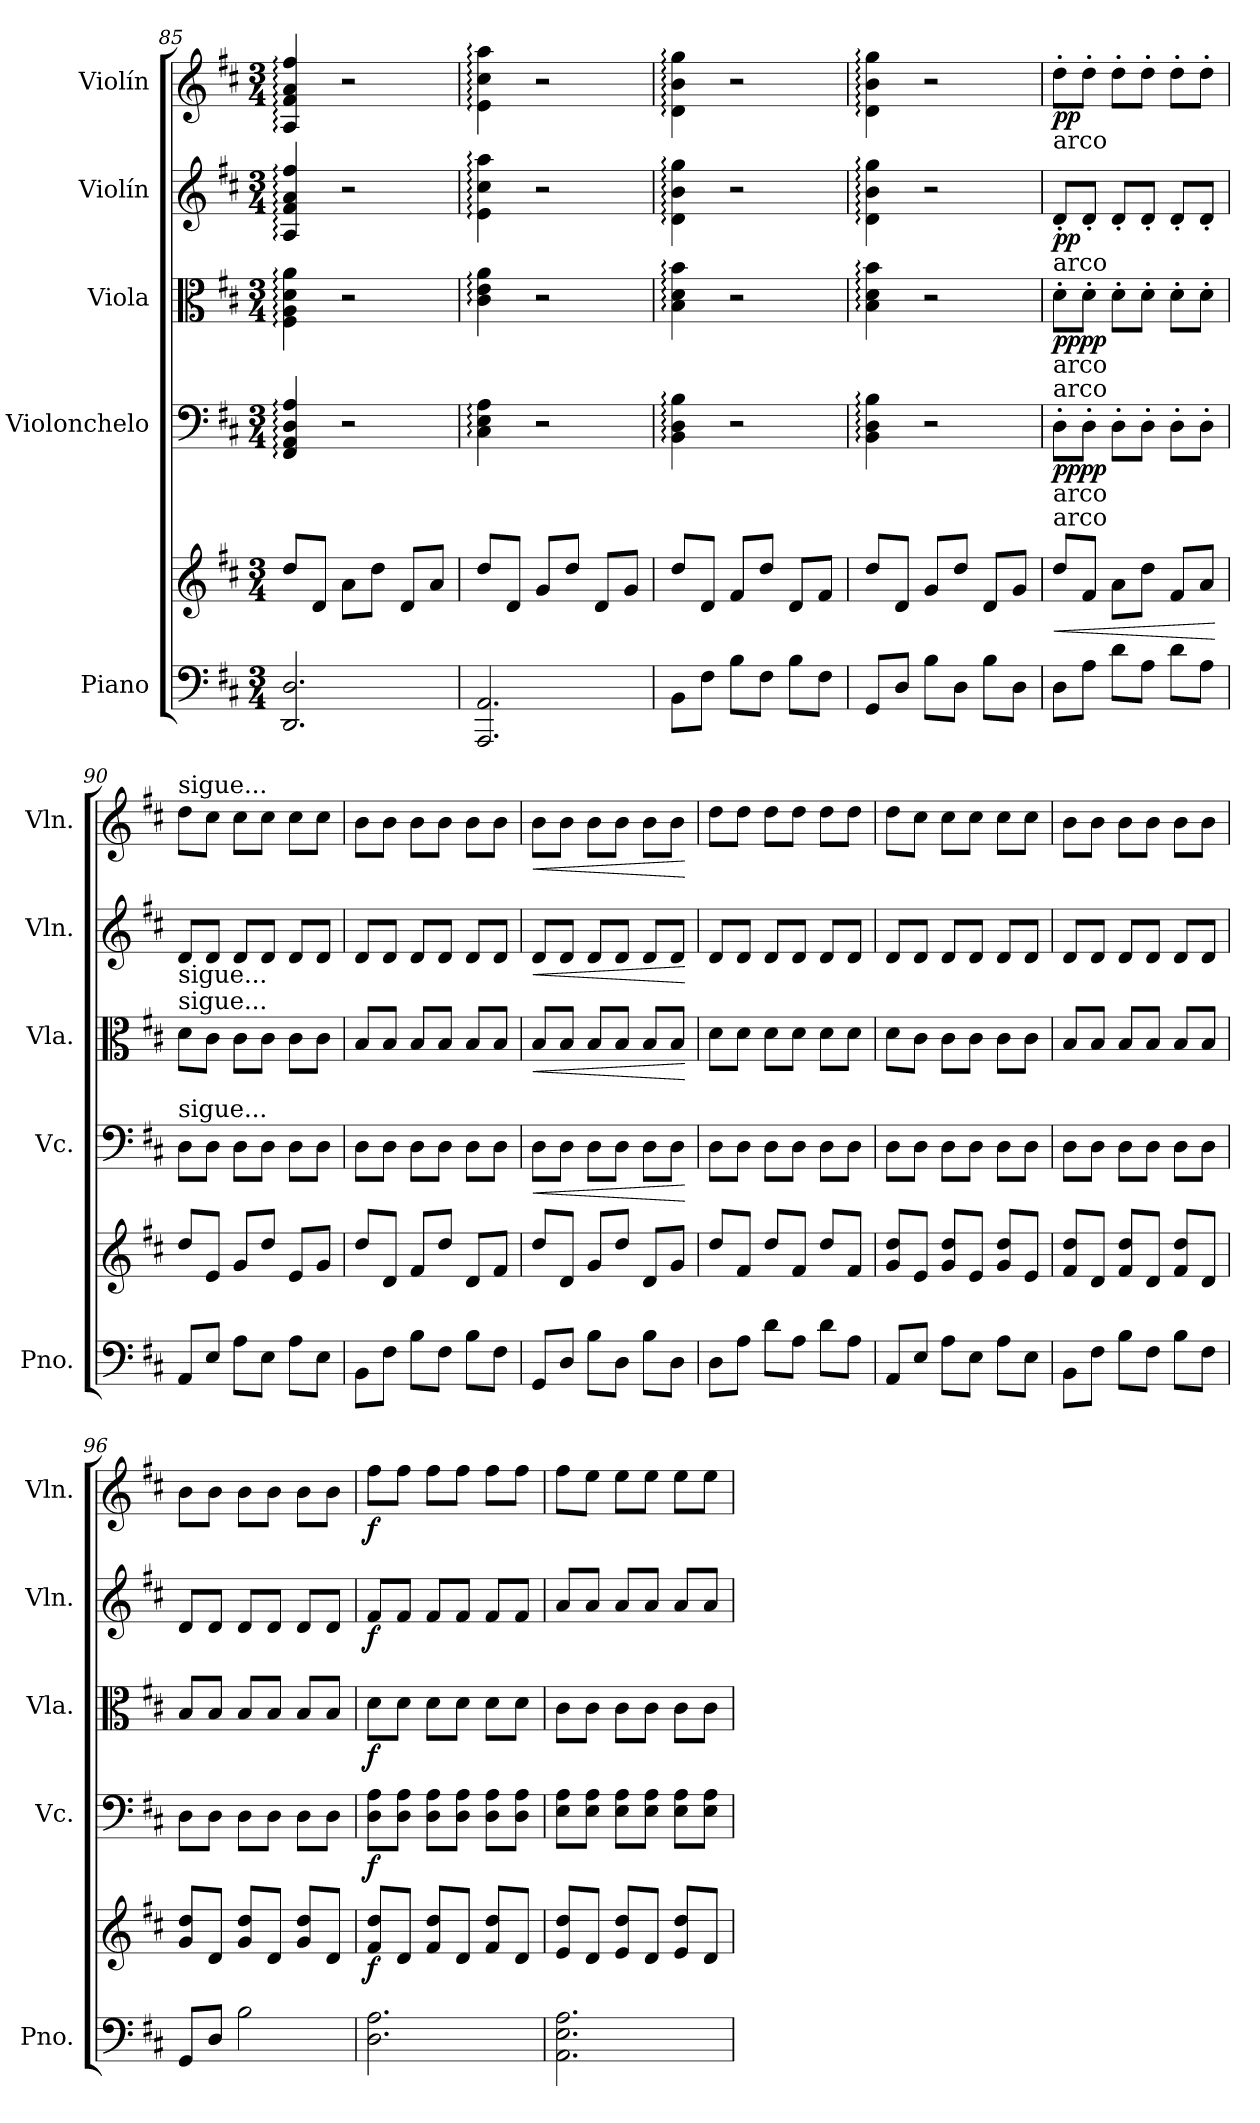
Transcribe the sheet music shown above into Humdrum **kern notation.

**kern	**kern	**dynam	**kern	**dynam	**kern	**dynam	**kern	**dynam	**kern	**dynam
*part5	*part5	*part5	*part4	*part4	*part3	*part3	*part2	*part2	*part1	*part1
*staff6	*staff5	*staff5/6	*staff4	*staff4	*staff3	*staff3	*staff2	*staff2	*staff1	*staff1
*I"Piano	*	*	*I"Violonchelo	*	*I"Viola	*	*I"Violín	*	*I"Violín	*
*I'Pno.	*	*	*I'Vc.	*	*I'Vla.	*	*I'Vln.	*	*I'Vln.	*
!!LO:LB:g=z
*clefF4	*clefG2	*	*clefF4	*	*clefC3	*	*clefG2	*	*clefG2	*
*k[f#c#]	*k[f#c#]	*	*k[f#c#]	*	*k[f#c#]	*	*k[f#c#]	*	*k[f#c#]	*
*M3/4	*M3/4	*	*M3/4	*	*M3/4	*	*M3/4	*	*M3/4	*
=85	=85	=85	=85	=85	=85	=85	=85	=85	=85	=85
2.DD/ 2.D/	8dd/L	.	4FF#/: 4AA/: 4D/: 4A/:	.	4F#\: 4A\: 4d\: 4a\:	.	4A/: 4f#/: 4a/: 4ff#/:	.	4A/: 4f#/: 4a/: 4ff#/:	.
.	8d/J	.	.	.	.	.	.	.	.	.
.	8a\L	.	2r	.	2r	.	2r	.	2r	.
.	8dd\J	.	.	.	.	.	.	.	.	.
.	8d/L	.	.	.	.	.	.	.	.	.
.	8a/J	.	.	.	.	.	.	.	.	.
=86	=86	=86	=86	=86	=86	=86	=86	=86	=86	=86
2.AAA/ 2.AA/	8dd/L	.	4C#\: 4E\: 4A\:	.	4c#\: 4e\: 4a\:	.	4e\: 4cc#\: 4aa\:	.	4e\: 4cc#\: 4aa\:	.
.	8d/J	.	.	.	.	.	.	.	.	.
.	8g/L	.	2r	.	2r	.	2r	.	2r	.
.	8dd/J	.	.	.	.	.	.	.	.	.
.	8d/L	.	.	.	.	.	.	.	.	.
.	8g/J	.	.	.	.	.	.	.	.	.
=87	=87	=87	=87	=87	=87	=87	=87	=87	=87	=87
8BB\L	8dd/L	.	4BB\: 4D\: 4B\:	.	4B\: 4d\: 4b\:	.	4d\: 4b\: 4gg\:	.	4d\: 4b\: 4gg\:	.
8F#\J	8d/J	.	.	.	.	.	.	.	.	.
8B\L	8f#/L	.	2r	.	2r	.	2r	.	2r	.
8F#\J	8dd/J	.	.	.	.	.	.	.	.	.
8B\L	8d/L	.	.	.	.	.	.	.	.	.
8F#\J	8f#/J	.	.	.	.	.	.	.	.	.
=88	=88	=88	=88	=88	=88	=88	=88	=88	=88	=88
8GG/L	8dd/L	.	4BB\: 4D\: 4B\:	.	4B\: 4d\: 4b\:	.	4d\: 4b\: 4gg\:	.	4d\: 4b\: 4gg\:	.
8D/J	8d/J	.	.	.	.	.	.	.	.	.
8B\L	8g/L	.	2r	.	2r	.	2r	.	2r	.
8D\J	8dd/J	.	.	.	.	.	.	.	.	.
8B\L	8d/L	.	.	.	.	.	.	.	.	.
8D\J	8g/J	.	.	.	.	.	.	.	.	.
=89	=89	=89	=89	=89	=89	=89	=89	=89	=89	=89
!	!	!	!	!	!	!	!	!	!LO:TX:b:t=arco	!
!	!	!	!	!	!	!	!LO:TX:b:t=arco	!	!	!
!	!	!	!	!	!LO:TX:b:t=arco	!	!	!	!	!
!	!	!	!	!	!LO:TX:b:t=arco	!	!	!	!	!
!	!	!	!LO:TX:b:t=arco	!	!	!	!	!	!	!
!	!	!	!LO:TX:b:t=arco	!	!	!	!	!	!	!
!	!	!LO:HP:b	!	!LO:DY:b	!	!	!	!	!	!
!	!	!	!	!LO:DY:n=1:b	!	!LO:DY:b	!	!	!	!
!	!	!	!	!	!	!LO:DY:n=1:b	!	!LO:DY:b	!	!LO:DY:b
8D\L	8dd/L	<	8D'\L	pp pp	8d'\L	pp pp	8d'/L	pp	8dd'\L	pp
8A\J	8f#/J	.	8D'\J	.	8d'\J	.	8d'/J	.	8dd'\J	.
8d\L	8a\L	.	8D'\L	.	8d'\L	.	8d'/L	.	8dd'\L	.
8A\J	8dd\J	.	8D'\J	.	8d'\J	.	8d'/J	.	8dd'\J	.
8d\L	8f#/L	.	8D'\L	.	8d'\L	.	8d'/L	.	8dd'\L	.
8A\J	8a/J	.	8D'\J	.	8d'\J	.	8d'/J	.	8dd'\J	.
.	.	[	.	.	.	.	.	.	.	.
=90	=90	=90	=90	=90	=90	=90	=90	=90	=90	=90
!	!	!	!	!	!	!	!	!	!LO:TX:a:t=sigue...	!
!	!	!	!	!	!	!	!LO:TX:b:t=sigue...	!	!	!
!	!	!	!	!	!LO:TX:a:t=sigue...	!	!	!	!	!
!	!	!	!LO:TX:a:t=sigue...	!	!	!	!	!	!	!
8AA/L	8dd/L	.	8D\L	.	8d\L	.	8d/L	.	8dd\L	.
8E/J	8e/J	.	8D\J	.	8c#\J	.	8d/J	.	8cc#\J	.
8A\L	8g/L	.	8D\L	.	8c#\L	.	8d/L	.	8cc#\L	.
8E\J	8dd/J	.	8D\J	.	8c#\J	.	8d/J	.	8cc#\J	.
8A\L	8e/L	.	8D\L	.	8c#\L	.	8d/L	.	8cc#\L	.
8E\J	8g/J	.	8D\J	.	8c#\J	.	8d/J	.	8cc#\J	.
!!LO:PB:g=z
=91	=91	=91	=91	=91	=91	=91	=91	=91	=91	=91
8BB\L	8dd/L	.	8D\L	.	8B/L	.	8d/L	.	8b\L	.
8F#\J	8d/J	.	8D\J	.	8B/J	.	8d/J	.	8b\J	.
8B\L	8f#/L	.	8D\L	.	8B/L	.	8d/L	.	8b\L	.
8F#\J	8dd/J	.	8D\J	.	8B/J	.	8d/J	.	8b\J	.
8B\L	8d/L	.	8D\L	.	8B/L	.	8d/L	.	8b\L	.
8F#\J	8f#/J	.	8D\J	.	8B/J	.	8d/J	.	8b\J	.
=92	=92	=92	=92	=92	=92	=92	=92	=92	=92	=92
!	!	!	!	!LO:HP:b	!	!LO:HP:b	!	!LO:HP:b	!	!LO:HP:b
8GG/L	8dd/L	.	8D\L	<	8B/L	<	8d/L	<	8b\L	<
8D/J	8d/J	.	8D\J	.	8B/J	.	8d/J	.	8b\J	.
8B\L	8g/L	.	8D\L	.	8B/L	.	8d/L	.	8b\L	.
8D\J	8dd/J	.	8D\J	.	8B/J	.	8d/J	.	8b\J	.
8B\L	8d/L	.	8D\L	.	8B/L	.	8d/L	.	8b\L	.
8D\J	8g/J	.	8D\J	.	8B/J	.	8d/J	.	8b\J	.
.	.	.	.	[	.	[	.	[	.	[
=93	=93	=93	=93	=93	=93	=93	=93	=93	=93	=93
8D\L	8dd/L	.	8D\L	.	8d\L	.	8d/L	.	8dd\L	.
8A\J	8f#/J	.	8D\J	.	8d\J	.	8d/J	.	8dd\J	.
8d\L	8dd/L	.	8D\L	.	8d\L	.	8d/L	.	8dd\L	.
8A\J	8f#/J	.	8D\J	.	8d\J	.	8d/J	.	8dd\J	.
8d\L	8dd/L	.	8D\L	.	8d\L	.	8d/L	.	8dd\L	.
8A\J	8f#/J	.	8D\J	.	8d\J	.	8d/J	.	8dd\J	.
=94	=94	=94	=94	=94	=94	=94	=94	=94	=94	=94
8AA/L	8g/ 8dd/L	.	8D\L	.	8d\L	.	8d/L	.	8dd\L	.
8E/J	8e/J	.	8D\J	.	8c#\J	.	8d/J	.	8cc#\J	.
8A\L	8g/ 8dd/L	.	8D\L	.	8c#\L	.	8d/L	.	8cc#\L	.
8E\J	8e/J	.	8D\J	.	8c#\J	.	8d/J	.	8cc#\J	.
8A\L	8g/ 8dd/L	.	8D\L	.	8c#\L	.	8d/L	.	8cc#\L	.
8E\J	8e/J	.	8D\J	.	8c#\J	.	8d/J	.	8cc#\J	.
=95	=95	=95	=95	=95	=95	=95	=95	=95	=95	=95
8BB\L	8f#/ 8dd/L	.	8D\L	.	8B/L	.	8d/L	.	8b\L	.
8F#\J	8d/J	.	8D\J	.	8B/J	.	8d/J	.	8b\J	.
8B\L	8f#/ 8dd/L	.	8D\L	.	8B/L	.	8d/L	.	8b\L	.
8F#\J	8d/J	.	8D\J	.	8B/J	.	8d/J	.	8b\J	.
8B\L	8f#/ 8dd/L	.	8D\L	.	8B/L	.	8d/L	.	8b\L	.
8F#\J	8d/J	.	8D\J	.	8B/J	.	8d/J	.	8b\J	.
=96	=96	=96	=96	=96	=96	=96	=96	=96	=96	=96
8GG/L	8g/ 8dd/L	.	8D\L	.	8B/L	.	8d/L	.	8b\L	.
8D/J	8d/J	.	8D\J	.	8B/J	.	8d/J	.	8b\J	.
2B\	8g/ 8dd/L	.	8D\L	.	8B/L	.	8d/L	.	8b\L	.
.	8d/J	.	8D\J	.	8B/J	.	8d/J	.	8b\J	.
.	8g/ 8dd/L	.	8D\L	.	8B/L	.	8d/L	.	8b\L	.
.	8d/J	.	8D\J	.	8B/J	.	8d/J	.	8b\J	.
!!LO:LB:g=z
=97	=97	=97	=97	=97	=97	=97	=97	=97	=97	=97
!	!	!LO:DY:b	!	!LO:DY:b	!	!LO:DY:b	!	!LO:DY:b	!	!LO:DY:b
2.D\ 2.A\	8f#/ 8dd/L	f	8D\ 8A\L	f	8d\L	f	8f#/L	f	8ff#\L	f
.	8d/J	.	8D\ 8A\J	.	8d\J	.	8f#/J	.	8ff#\J	.
.	8f#/ 8dd/L	.	8D\ 8A\L	.	8d\L	.	8f#/L	.	8ff#\L	.
.	8d/J	.	8D\ 8A\J	.	8d\J	.	8f#/J	.	8ff#\J	.
.	8f#/ 8dd/L	.	8D\ 8A\L	.	8d\L	.	8f#/L	.	8ff#\L	.
.	8d/J	.	8D\ 8A\J	.	8d\J	.	8f#/J	.	8ff#\J	.
=98	=98	=98	=98	=98	=98	=98	=98	=98	=98	=98
2.AA\ 2.E\ 2.A\	8e/ 8dd/L	.	8E\ 8A\L	.	8c#\L	.	8a/L	.	8ff#\L	.
.	8d/J	.	8E\ 8A\J	.	8c#\J	.	8a/J	.	8ee\J	.
.	8e/ 8dd/L	.	8E\ 8A\L	.	8c#\L	.	8a/L	.	8ee\L	.
.	8d/J	.	8E\ 8A\J	.	8c#\J	.	8a/J	.	8ee\J	.
.	8e/ 8dd/L	.	8E\ 8A\L	.	8c#\L	.	8a/L	.	8ee\L	.
.	8d/J	.	8E\ 8A\J	.	8c#\J	.	8a/J	.	8ee\J	.
=	=	=	=	=	=	=	=	=	=	=
*-	*-	*-	*-	*-	*-	*-	*-	*-	*-	*-
